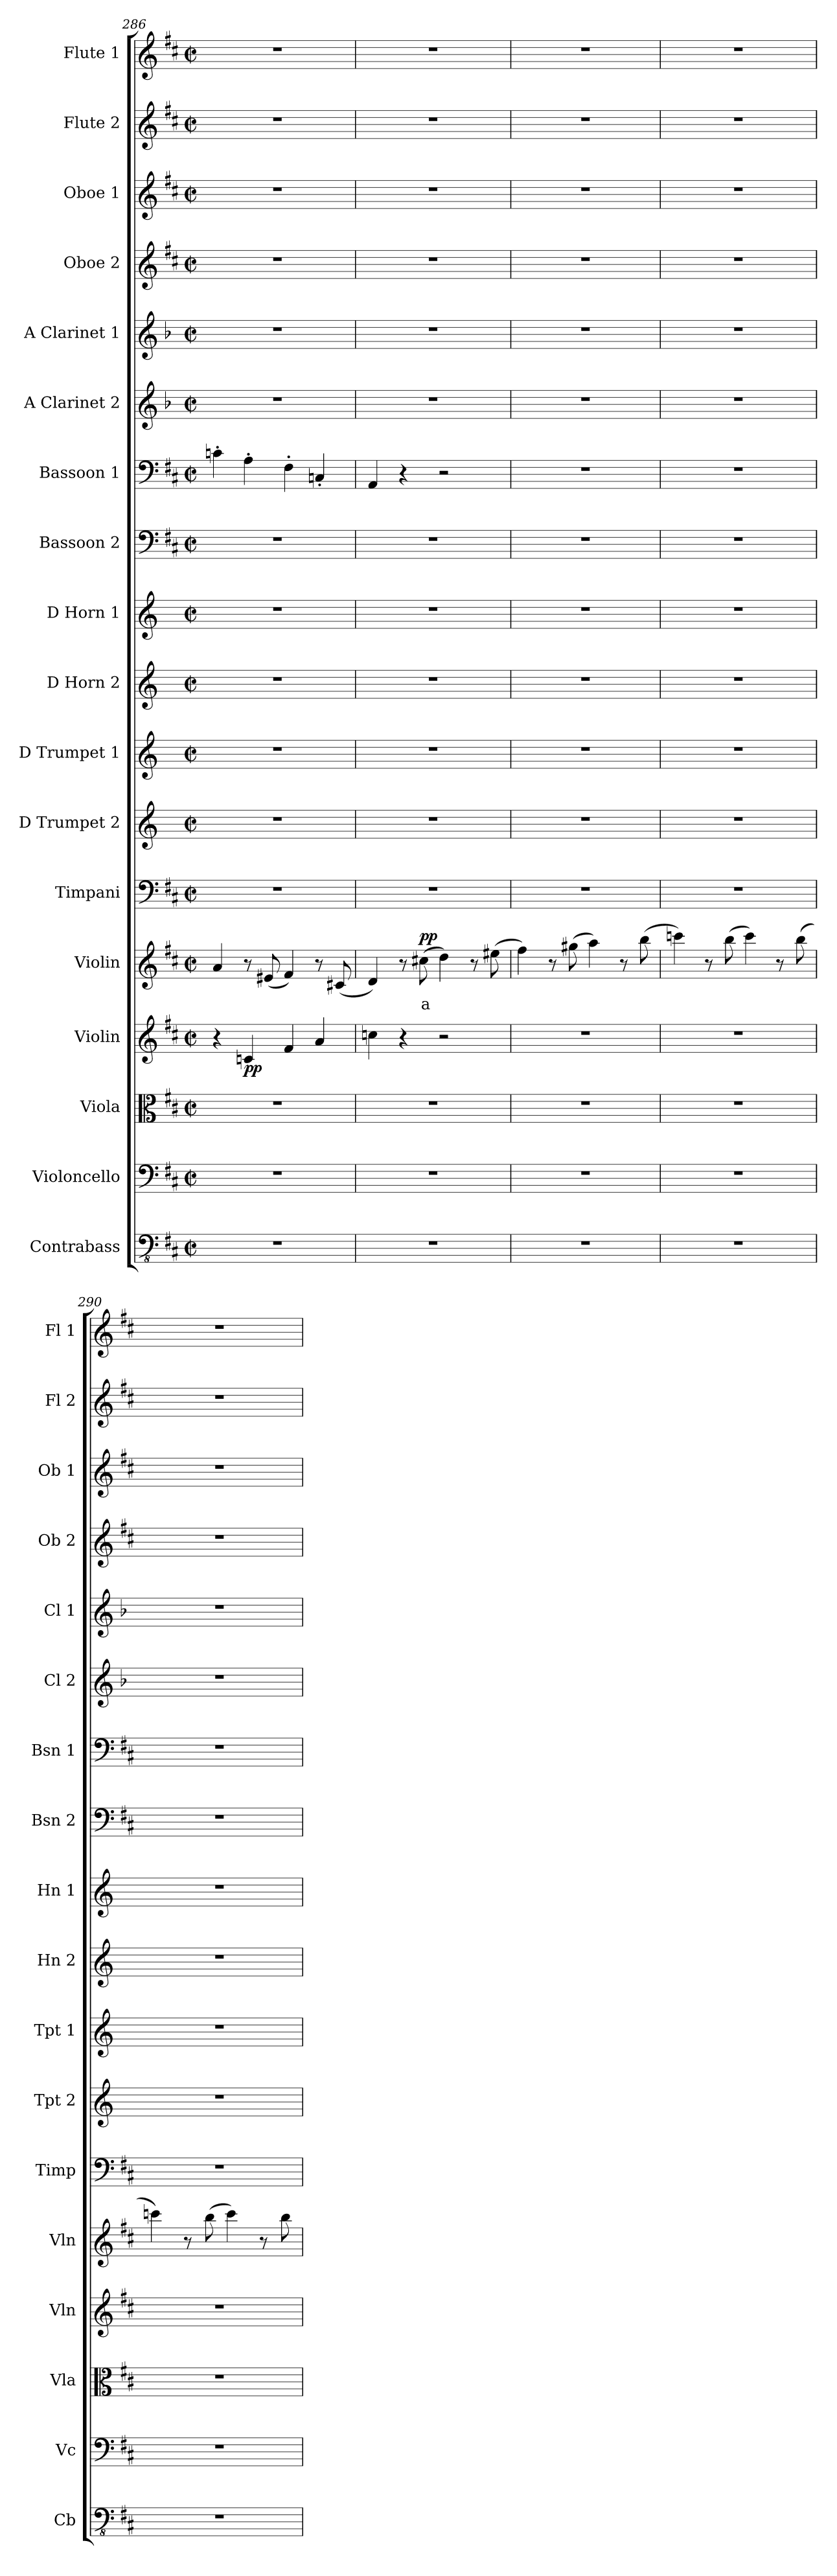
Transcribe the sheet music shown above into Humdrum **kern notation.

**kern	**kern	**kern	**kern	**dynam	**kern	**text	**dynam	**kern	**kern	**kern	**kern	**kern	**kern	**kern	**kern	**kern	**kern	**kern	**kern	**kern
*part18	*part17	*part16	*part15	*part15	*part14	*part14	*part14	*part13	*part12	*part11	*part10	*part9	*part8	*part7	*part6	*part5	*part4	*part3	*part2	*part1
*staff18	*staff17	*staff16	*staff15	*staff15	*staff14	*staff14	*staff14	*staff13	*staff12	*staff11	*staff10	*staff9	*staff8	*staff7	*staff6	*staff5	*staff4	*staff3	*staff2	*staff1
*I"Contrabass	*I"Violoncello	*I"Viola	*I"Violin	*	*I"Violin	*	*	*I"Timpani	*I"D Trumpet 2	*I"D Trumpet 1	*I"D Horn 2	*I"D Horn 1	*I"Bassoon 2	*I"Bassoon 1	*I"A Clarinet 2	*I"A Clarinet 1	*I"Oboe 2	*I"Oboe 1	*I"Flute 2	*I"Flute 1
*I'Cb	*I'Vc	*I'Vla	*I'Vln	*	*I'Vln	*	*	*I'Timp	*I'Tpt 2	*I'Tpt 1	*I'Hn 2	*I'Hn 1	*I'Bsn 2	*I'Bsn 1	*I'Cl 2	*I'Cl 1	*I'Ob 2	*I'Ob 1	*I'Fl 2	*I'Fl 1
*clefFv4	*clefF4	*clefC3	*clefG2	*	*clefG2	*	*	*clefF4	*clefG2	*clefG2	*clefG2	*clefG2	*clefF4	*clefF4	*clefG2	*clefG2	*clefG2	*clefG2	*clefG2	*clefG2
*	*	*	*	*	*	*	*	*	*ITrd-1c-2	*ITrd-1c-2	*ITrd6c10	*ITrd6c10	*	*	*ITrd2c3	*ITrd2c3	*	*	*	*
*k[f#c#]	*k[f#c#]	*k[f#c#]	*k[f#c#]	*	*k[f#c#]	*	*	*k[f#c#]	*k[f#c#]	*k[f#c#]	*k[f#c#]	*k[f#c#]	*k[f#c#]	*k[f#c#]	*k[f#c#]	*k[f#c#]	*k[f#c#]	*k[f#c#]	*k[f#c#]	*k[f#c#]
*M2/2	*M2/2	*M2/2	*M2/2	*	*M2/2	*	*	*M2/2	*M2/2	*M2/2	*M2/2	*M2/2	*M2/2	*M2/2	*M2/2	*M2/2	*M2/2	*M2/2	*M2/2	*M2/2
*met(c|)	*met(c|)	*met(c|)	*met(c|)	*	*met(c|)	*	*	*met(c|)	*met(c|)	*met(c|)	*met(c|)	*met(c|)	*met(c|)	*met(c|)	*met(c|)	*met(c|)	*met(c|)	*met(c|)	*met(c|)	*met(c|)
=286	=286	=286	=286	=286	=286	=286	=286	=286	=286	=286	=286	=286	=286	=286	=286	=286	=286	=286	=286	=286
1r	1r	1r	4r	.	4a/	.	.	1r	1r	1r	1r	1r	1r	4cn'\	1r	1r	1r	1r	1r	1r
!	!	!	!	!LO:DY:b	!	!	!	!	!	!	!	!	!	!	!	!	!	!	!	!
.	.	.	4cn/	pp	8r	.	.	.	.	.	.	.	.	4A'\	.	.	.	.	.	.
.	.	.	.	.	(<8e#X/	.	.	.	.	.	.	.	.	.	.	.	.	.	.	.
.	.	.	4f#/	.	4f#/)	.	.	.	.	.	.	.	.	4F#'\	.	.	.	.	.	.
.	.	.	4a/	.	8r	.	.	.	.	.	.	.	.	4Cn'/	.	.	.	.	.	.
.	.	.	.	.	(<8c#X/	.	.	.	.	.	.	.	.	.	.	.	.	.	.	.
=287	=287	=287	=287	=287	=287	=287	=287	=287	=287	=287	=287	=287	=287	=287	=287	=287	=287	=287	=287	=287
1r	1r	1r	4ccn\	.	4d/)	.	.	1r	1r	1r	1r	1r	1r	4AA/	1r	1r	1r	1r	1r	1r
.	.	.	4r	.	8r	.	.	.	.	.	.	.	.	4r	.	.	.	.	.	.
!	!	!	!	!	!	!LO:LY:b:color=#FF0000	!LO:DY:b	!	!	!	!	!	!	!	!	!	!	!	!	!
.	.	.	.	.	(>8cc#X\	a	pp	.	.	.	.	.	.	.	.	.	.	.	.	.
.	.	.	2r	.	4dd\)	.	.	.	.	.	.	.	.	2r	.	.	.	.	.	.
.	.	.	.	.	8r	.	.	.	.	.	.	.	.	.	.	.	.	.	.	.
.	.	.	.	.	(>8ee#X\	.	.	.	.	.	.	.	.	.	.	.	.	.	.	.
=288	=288	=288	=288	=288	=288	=288	=288	=288	=288	=288	=288	=288	=288	=288	=288	=288	=288	=288	=288	=288
1r	1r	1r	1r	.	4ff#\)	.	.	1r	1r	1r	1r	1r	1r	1r	1r	1r	1r	1r	1r	1r
.	.	.	.	.	8r	.	.	.	.	.	.	.	.	.	.	.	.	.	.	.
.	.	.	.	.	(>8gg#X\	.	.	.	.	.	.	.	.	.	.	.	.	.	.	.
.	.	.	.	.	4aa\)	.	.	.	.	.	.	.	.	.	.	.	.	.	.	.
.	.	.	.	.	8r	.	.	.	.	.	.	.	.	.	.	.	.	.	.	.
.	.	.	.	.	(>8bb\	.	.	.	.	.	.	.	.	.	.	.	.	.	.	.
=289	=289	=289	=289	=289	=289	=289	=289	=289	=289	=289	=289	=289	=289	=289	=289	=289	=289	=289	=289	=289
1r	1r	1r	1r	.	4cccn\)	.	.	1r	1r	1r	1r	1r	1r	1r	1r	1r	1r	1r	1r	1r
.	.	.	.	.	8r	.	.	.	.	.	.	.	.	.	.	.	.	.	.	.
.	.	.	.	.	(>8bb\	.	.	.	.	.	.	.	.	.	.	.	.	.	.	.
.	.	.	.	.	4ccc\)	.	.	.	.	.	.	.	.	.	.	.	.	.	.	.
.	.	.	.	.	8r	.	.	.	.	.	.	.	.	.	.	.	.	.	.	.
.	.	.	.	.	(>8bb\	.	.	.	.	.	.	.	.	.	.	.	.	.	.	.
=290	=290	=290	=290	=290	=290	=290	=290	=290	=290	=290	=290	=290	=290	=290	=290	=290	=290	=290	=290	=290
1r	1r	1r	1r	.	4cccn\)	.	.	1r	1r	1r	1r	1r	1r	1r	1r	1r	1r	1r	1r	1r
.	.	.	.	.	8r	.	.	.	.	.	.	.	.	.	.	.	.	.	.	.
.	.	.	.	.	(>8bb\	.	.	.	.	.	.	.	.	.	.	.	.	.	.	.
.	.	.	.	.	4ccc\)	.	.	.	.	.	.	.	.	.	.	.	.	.	.	.
.	.	.	.	.	8r	.	.	.	.	.	.	.	.	.	.	.	.	.	.	.
.	.	.	.	.	8bb\	.	.	.	.	.	.	.	.	.	.	.	.	.	.	.
=	=	=	=	=	=	=	=	=	=	=	=	=	=	=	=	=	=	=	=	=
*-	*-	*-	*-	*-	*-	*-	*-	*-	*-	*-	*-	*-	*-	*-	*-	*-	*-	*-	*-	*-
